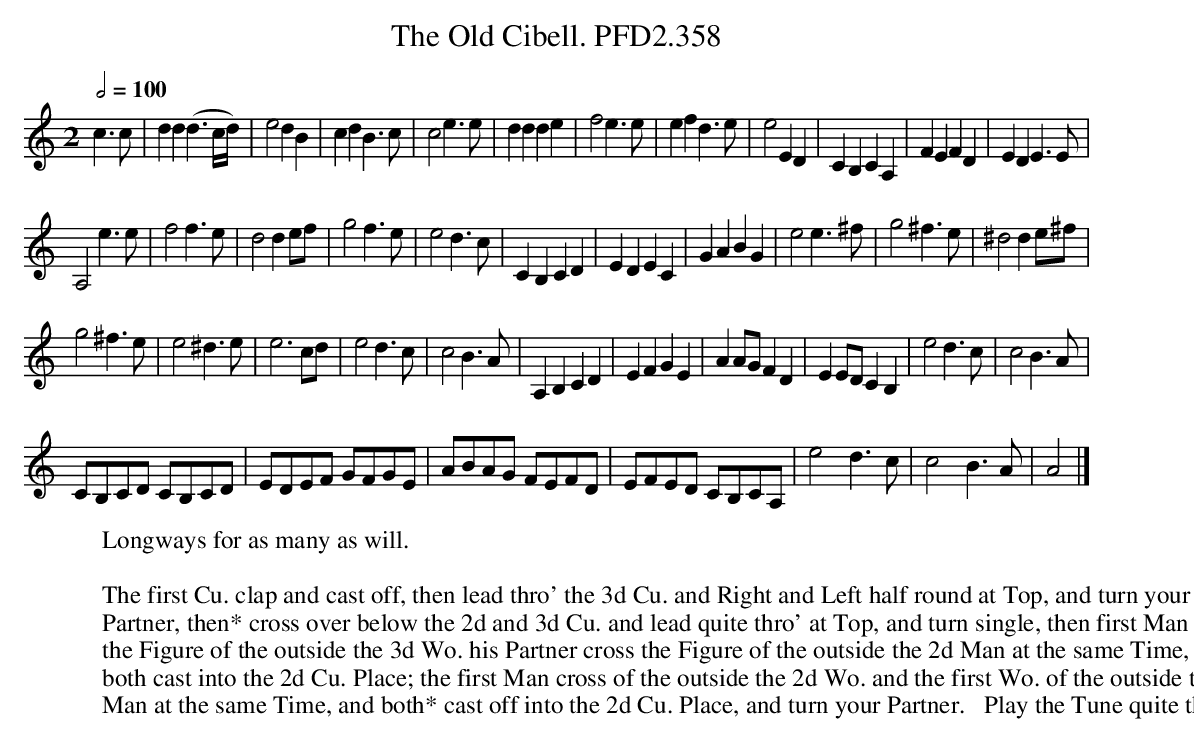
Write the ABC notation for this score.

X:1
T:Old Cibell. PFD2.358, The
W:Longways for as many as will.
L:1/4
M:2
Q:1/2=100
K:Am
c>c|dd(d3/c//d//)|e2dB|cdB>c|c2e>e|ddde|f2e>e|efd>e|e2ED|CB,CA,|FEFD|EDE>E|
A,2e>e|f2f>e|d2d e/f/|g2f>e|e2d>c|CB,CD|EDEC|GABG|e2e>^f|g2^f>e|^d2d e/^f/|
g2^f>e|e2^d>e|e3 c/d/|e2d>c|c2 B>A|A,B,CD|EFGE|A A/G/ FD|E E/D/ CB,|e2d>c|c2B>A|
C/B,/C/D/ C/B,/C/D/|E/D/E/F/ G/F/G/E/| A/B/A/G/ F/E/F/D/|E/F/E/D/ C/B,/C/A,/|e2d>c|c2B>A|A2|]
W:
W: The first Cu. clap and cast off, then lead thro' the 3d Cu. and Right and Left half round at Top, and turn your
W: Partner, then* cross over below the 2d and 3d Cu. and lead quite thro' at Top, and turn single, then first Man cross
W: the Figure of the outside the 3d Wo. his Partner cross the Figure of the outside the 2d Man at the same Time, then
W: both cast into the 2d Cu. Place; the first Man cross of the outside the 2d Wo. and the first Wo. of the outside the 3d
W: Man at the same Time, and both* cast off into the 2d Cu. Place, and turn your Partner.   Play the Tune quite thro'.
